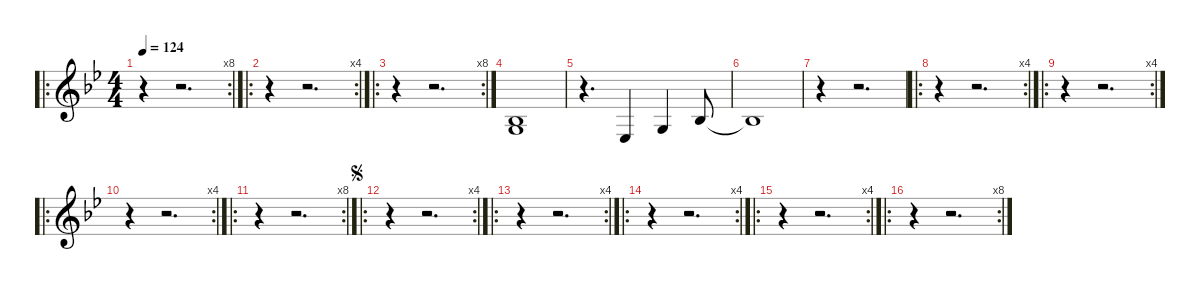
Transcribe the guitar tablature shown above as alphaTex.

\defaultSystemsLayout 4
\hideDynamics
\bracketExtendMode nobrackets
\singleTrackTrackNamePolicy hidden
\multiTrackTrackNamePolicy hidden
\firstSystemTrackNameMode fullname
\firstSystemTrackNameOrientation horizontal
\otherSystemsTrackNameOrientation horizontal
\track ("Keyboard" "el.pno.") {instrument electricgrandpiano}
\staff {score}
\tuning (E4 C4 G3 C3 G2 C2)
\ro
\rc 8
\ts (4 4)
\beaming (8 2 2 2 2)
\tempo 124
\clef g2
\ks gminor
r.4{dy f instrument electricgrandpiano beam Down} r.2{d beam Down} |
\ro
\rc 4
r.4{beam Down} r.2{d beam Down} |
\ro
\rc 8
r.4{beam Down} r.2{d beam Down} |
(3.3{acc b} 7.4{acc forcenatural}).1{beam Up} |
r.4{d beam Down} 3.4{acc b}.4{beam Up} 0.3{acc forcenatural}.4{beam Up} 3.3{acc b}.8{beam Up} |
3.3{t acc b}.1{beam Up} |
r.4{beam Down} r.2{d beam Down} |
\ro
\rc 4
r.4{beam Down} r.2{d beam Down} |
\ro
\rc 4
r.4{beam Down} r.2{d beam Down} |
\ro
\rc 4
r.4{beam Down} r.2{d beam Down} |
\ro
\rc 8
r.4{beam Down} r.2{d beam Down} |
\ro
\rc 4
\jump segno
r.4{beam Down} r.2{d beam Down} |
\ro
\rc 4
r.4{beam Down} r.2{d beam Down} |
\ro
\rc 4
r.4{beam Down} r.2{d beam Down} |
\ro
\rc 4
r.4{beam Down} r.2{d beam Down} |
\ro
\rc 8
r.4{beam Down} r.2{d beam Down}
